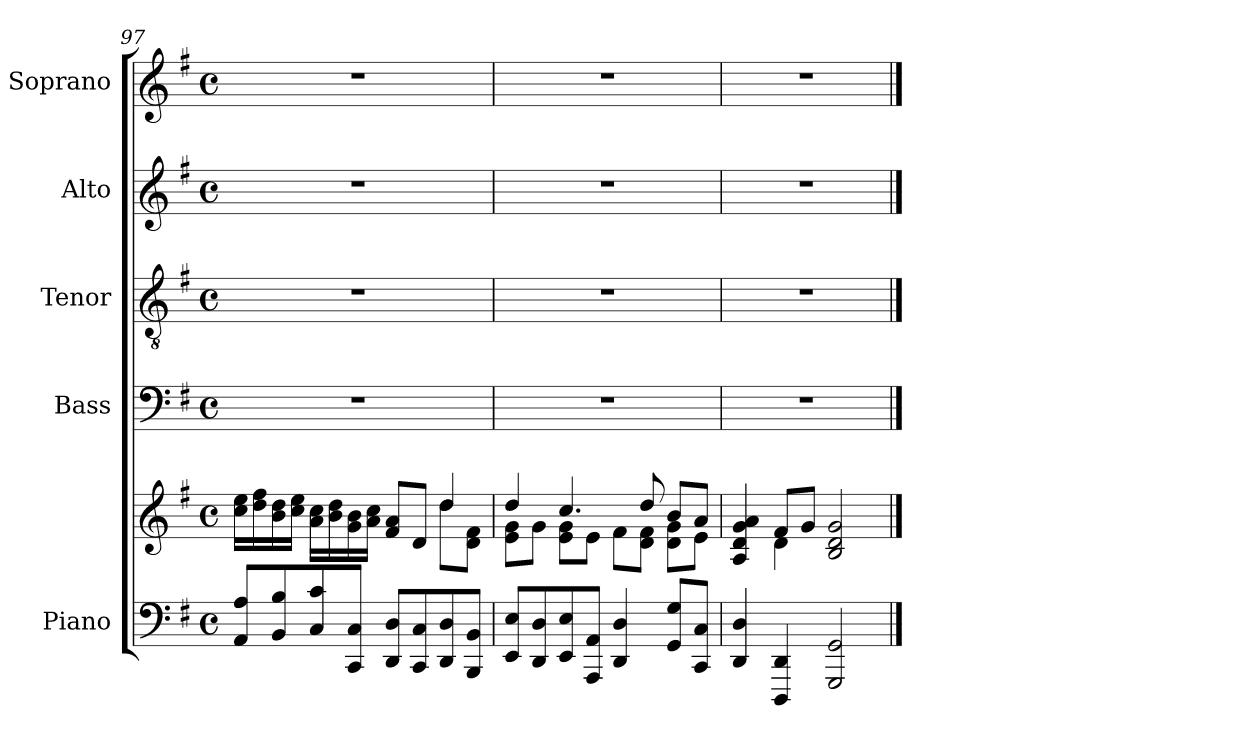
**kern	**kern	**kern	**kern	**kern	**kern
*part5	*part5	*part4	*part3	*part2	*part1
*staff6	*staff5	*staff4	*staff3	*staff2	*staff1
*I"Piano	*	*I"Bass	*I"Tenor	*I"Alto	*I"Soprano
*I'Pno.	*	*I'B.	*I'T.	*I'A.	*I'S.
*clefF4	*clefG2	*clefF4	*clefGv2	*clefG2	*clefG2
*k[f#]	*k[f#]	*k[f#]	*k[f#]	*k[f#]	*k[f#]
*G:	*G:	*G:	*G:	*G:	*G:
*M4/4	*M4/4	*M4/4	*M4/4	*M4/4	*M4/4
*met(c)	*met(c)	*met(c)	*met(c)	*met(c)	*met(c)
=97	=97	=97	=97	=97	=97
*	*^	*	*	*	*
8AA/ 8A/L	16cc\ 16ee\LL	2.ryy	1r	1r	1r	1r
.	16dd\ 16ff#\	.	.	.	.	.
8BB/ 8B/	16b\ 16dd\	.	.	.	.	.
.	16cc\ 16ee\JJ	.	.	.	.	.
8C/ 8c/	16a\ 16cc\LL	.	.	.	.	.
.	16b\ 16dd\	.	.	.	.	.
8CC/ 8C/J	16g\ 16b\	.	.	.	.	.
.	16a\ 16cc\JJ	.	.	.	.	.
8DD/ 8D/L	8f#/ 8a/L	.	.	.	.	.
8CC/ 8C/	8d/J	.	.	.	.	.
8DD/ 8D/	8dd\L	4dd/	.	.	.	.
8BBB/ 8BB/J	8d\ 8f#\J	.	.	.	.	.
=98	=98	=98	=98	=98	=98	=98
8EE/ 8E/L	8e\ 8g\L	4dd/	1r	1r	1r	1r
8DD/ 8D/	8g\J	.	.	.	.	.
8EE/ 8E/	8e\ 8g\L	4.cc/	.	.	.	.
8AAA/ 8AA/J	8e\J	.	.	.	.	.
4DD/ 4D/	8f#\L	.	.	.	.	.
.	8d\ 8f#\J	8dd/	.	.	.	.
8GG/ 8G/L	8d\ 8g\L	8b/L	.	.	.	.
8CC/ 8C/J	8e\J	8a/J	.	.	.	.
=99	=99	=99	=99	=99	=99	=99
4DD/ 4D/	4A/ 4d/ 4g/ 4a/	4ryy	1r	1r	1r	1r
4DDD/ 4DD/	8f#/L	4d\	.	.	.	.
.	8g/J	.	.	.	.	.
2GGG/ 2GG/	2B/ 2d/ 2g/	2ryy	.	.	.	.
*	*v	*v	*	*	*	*
==	==	==	==	==	==
*-	*-	*-	*-	*-	*-
